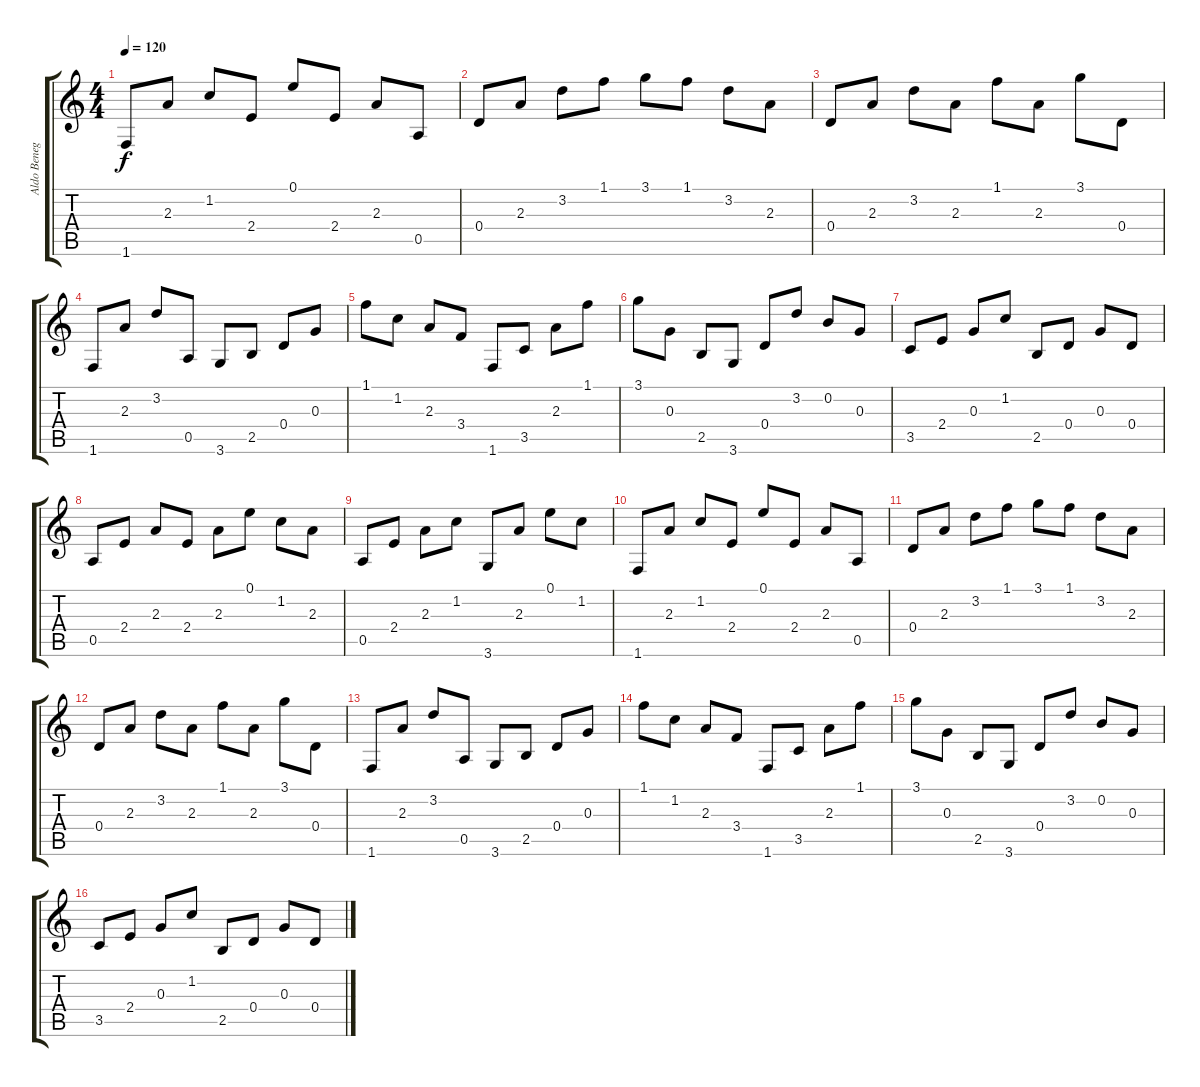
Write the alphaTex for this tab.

\track ("Aldo Benegas" "Aldo Beneg") {instrument acousticguitarnylon}
\staff {score tabs}
\tuning (E4 B3 G3 D3 A2 E2) {hide}
\ts (4 4)
\tempo 120
\clef g2
\ks c
1.6.8{dy f} 2.3.8 1.2.8 2.4.8 0.1.8 2.4.8 2.3.8 0.5.8 |
0.4.8 2.3.8 3.2.8 1.1.8 3.1.8 1.1.8 3.2.8 2.3.8 |
0.4.8 2.3.8 3.2.8 2.3.8 1.1.8 2.3.8 3.1.8 0.4.8 |
1.6.8 2.3.8 3.2.8 0.5.8 3.6.8 2.5.8 0.4.8 0.3.8 |
1.1.8 1.2.8 2.3.8 3.4.8 1.6.8 3.5.8 2.3.8 1.1.8 |
3.1.8 0.3.8 2.5.8 3.6.8 0.4.8 3.2.8 0.2.8 0.3.8 |
3.5.8 2.4.8 0.3.8 1.2.8 2.5.8 0.4.8 0.3.8 0.4.8 |
0.5.8 2.4.8 2.3.8 2.4.8 2.3.8 0.1.8 1.2.8 2.3.8 |
0.5.8 2.4.8 2.3.8 1.2.8 3.6.8 2.3.8 0.1.8 1.2.8 |
1.6.8 2.3.8 1.2.8 2.4.8 0.1.8 2.4.8 2.3.8 0.5.8 |
0.4.8 2.3.8 3.2.8 1.1.8 3.1.8 1.1.8 3.2.8 2.3.8 |
0.4.8 2.3.8 3.2.8 2.3.8 1.1.8 2.3.8 3.1.8 0.4.8 |
1.6.8 2.3.8 3.2.8 0.5.8 3.6.8 2.5.8 0.4.8 0.3.8 |
1.1.8 1.2.8 2.3.8 3.4.8 1.6.8 3.5.8 2.3.8 1.1.8 |
3.1.8 0.3.8 2.5.8 3.6.8 0.4.8 3.2.8 0.2.8 0.3.8 |
3.5.8 2.4.8 0.3.8 1.2.8 2.5.8 0.4.8 0.3.8 0.4.8
